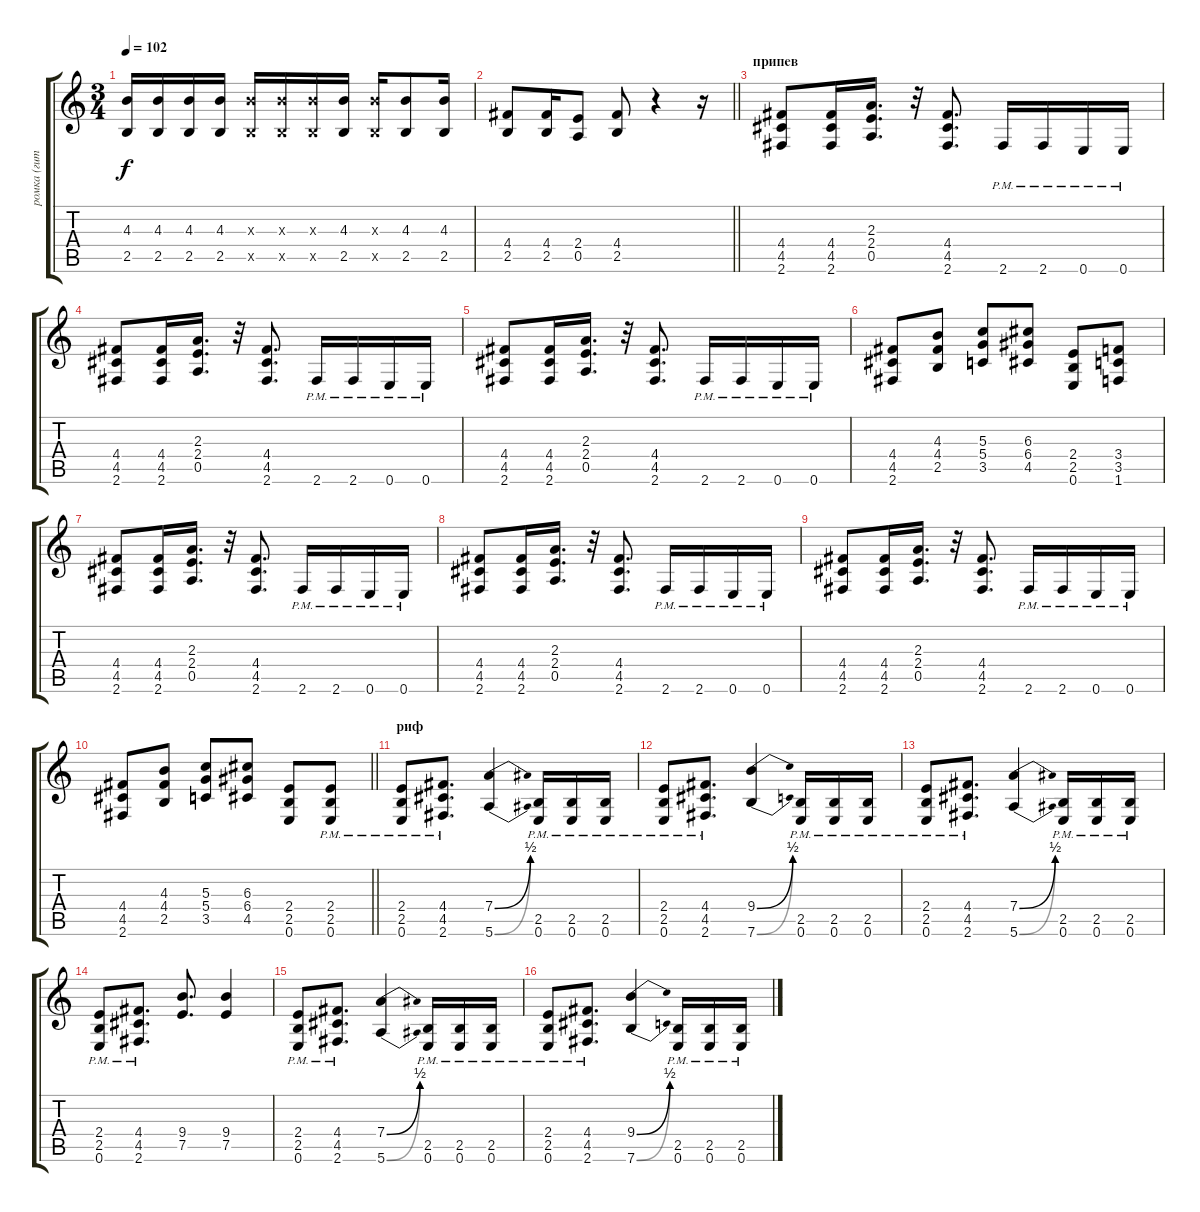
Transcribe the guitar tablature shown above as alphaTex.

\track ("ромка (гитара)" "ромка (гит") {instrument distortionguitar}
\staff {score tabs}
\tuning (E4 B3 G3 D3 A2 E2) {hide}
\ts (3 4)
\tempo 102
\clef g2
\ks c
(4.3 2.5).16{dy f} (4.3 2.5).16 (4.3 2.5).16 (4.3 2.5).16 (4.3{x} 2.5{x}).16 (4.3{x} 2.5{x}).16 (4.3{x} 2.5{x}).16 (4.3 2.5).16 (4.3{x} 2.5{x}).16 (4.3 2.5).8 (4.3 2.5).16 |
\barLineRight lightlight
(4.4 2.5).8 (4.4 2.5).16 (2.4 0.5).8 (4.4 2.5).8 r.4 r.16 |
\section ("" "припев")
(4.4 4.5 2.6).8 (4.4 4.5 2.6).16 (2.3 2.4 0.5).16{d} r.32 (4.4 4.5 2.6).8{d} 2.6{pm}.16 2.6{pm}.16 0.6{pm}.16 0.6{pm}.16 |
(4.4 4.5 2.6).8 (4.4 4.5 2.6).16 (2.3 2.4 0.5).16{d} r.32 (4.4 4.5 2.6).8{d} 2.6{pm}.16 2.6{pm}.16 0.6{pm}.16 0.6{pm}.16 |
(4.4 4.5 2.6).8 (4.4 4.5 2.6).16 (2.3 2.4 0.5).16{d} r.32 (4.4 4.5 2.6).8{d} 2.6{pm}.16 2.6{pm}.16 0.6{pm}.16 0.6{pm}.16 |
(4.4 4.5 2.6).8 (4.3 4.4 2.5).8 (5.3 5.4 3.5).8 (6.3 6.4 4.5).8 (2.4 2.5 0.6).8 (3.4 3.5 1.6).8 |
(4.4 4.5 2.6).8 (4.4 4.5 2.6).16 (2.3 2.4 0.5).16{d} r.32 (4.4 4.5 2.6).8{d} 2.6{pm}.16 2.6{pm}.16 0.6{pm}.16 0.6{pm}.16 |
(4.4 4.5 2.6).8 (4.4 4.5 2.6).16 (2.3 2.4 0.5).16{d} r.32 (4.4 4.5 2.6).8{d} 2.6{pm}.16 2.6{pm}.16 0.6{pm}.16 0.6{pm}.16 |
(4.4 4.5 2.6).8 (4.4 4.5 2.6).16 (2.3 2.4 0.5).16{d} r.32 (4.4 4.5 2.6).8{d} 2.6{pm}.16 2.6{pm}.16 0.6{pm}.16 0.6{pm}.16 |
\barLineRight lightlight
(4.4 4.5 2.6).8 (4.3 4.4 2.5).8 (5.3 5.4 3.5).8 (6.3 6.4 4.5).8 (2.4 2.5 0.6).8 (2.4{pm} 2.5{pm} 0.6{pm}).8 |
\section ("" "риф")
(2.4{pm} 2.5{pm} 0.6{pm}).8 (4.4{pm} 4.5{pm} 2.6{pm}).8{d} (7.4{be (bend 0 0 60 2)} 5.6{be (bend 0 0 60 2)}).4 (2.5{pm} 0.6{pm}).16 (2.5{pm} 0.6{pm}).16 (2.5{pm} 0.6{pm}).16 |
(2.4{pm} 2.5{pm} 0.6{pm}).8 (4.4{pm} 4.5{pm} 2.6{pm}).8{d} (9.4{be (bend 0 0 60 2)} 7.6{be (bend 0 0 60 2)}).4 (2.5{pm} 0.6{pm}).16 (2.5{pm} 0.6{pm}).16 (2.5{pm} 0.6{pm}).16 |
(2.4{pm} 2.5{pm} 0.6{pm}).8 (4.4{pm} 4.5{pm} 2.6{pm}).8{d} (7.4{be (bend 0 0 60 2)} 5.6{be (bend 0 0 60 2)}).4 (2.5{pm} 0.6{pm}).16 (2.5{pm} 0.6{pm}).16 (2.5{pm} 0.6{pm}).16 |
(2.4{pm} 2.5{pm} 0.6{pm}).8 (4.4{pm} 4.5{pm} 2.6{pm}).8{d} (9.4 7.5).8{d} (9.4 7.5).4 |
(2.4{pm} 2.5{pm} 0.6{pm}).8 (4.4{pm} 4.5{pm} 2.6{pm}).8{d} (7.4{be (bend 0 0 60 2)} 5.6{be (bend 0 0 60 2)}).4 (2.5{pm} 0.6{pm}).16 (2.5{pm} 0.6{pm}).16 (2.5{pm} 0.6{pm}).16 |
(2.4{pm} 2.5{pm} 0.6{pm}).8 (4.4{pm} 4.5{pm} 2.6{pm}).8{d} (9.4{be (bend 0 0 60 2)} 7.6{be (bend 0 0 60 2)}).4 (2.5{pm} 0.6{pm}).16 (2.5{pm} 0.6{pm}).16 (2.5{pm} 0.6{pm}).16
